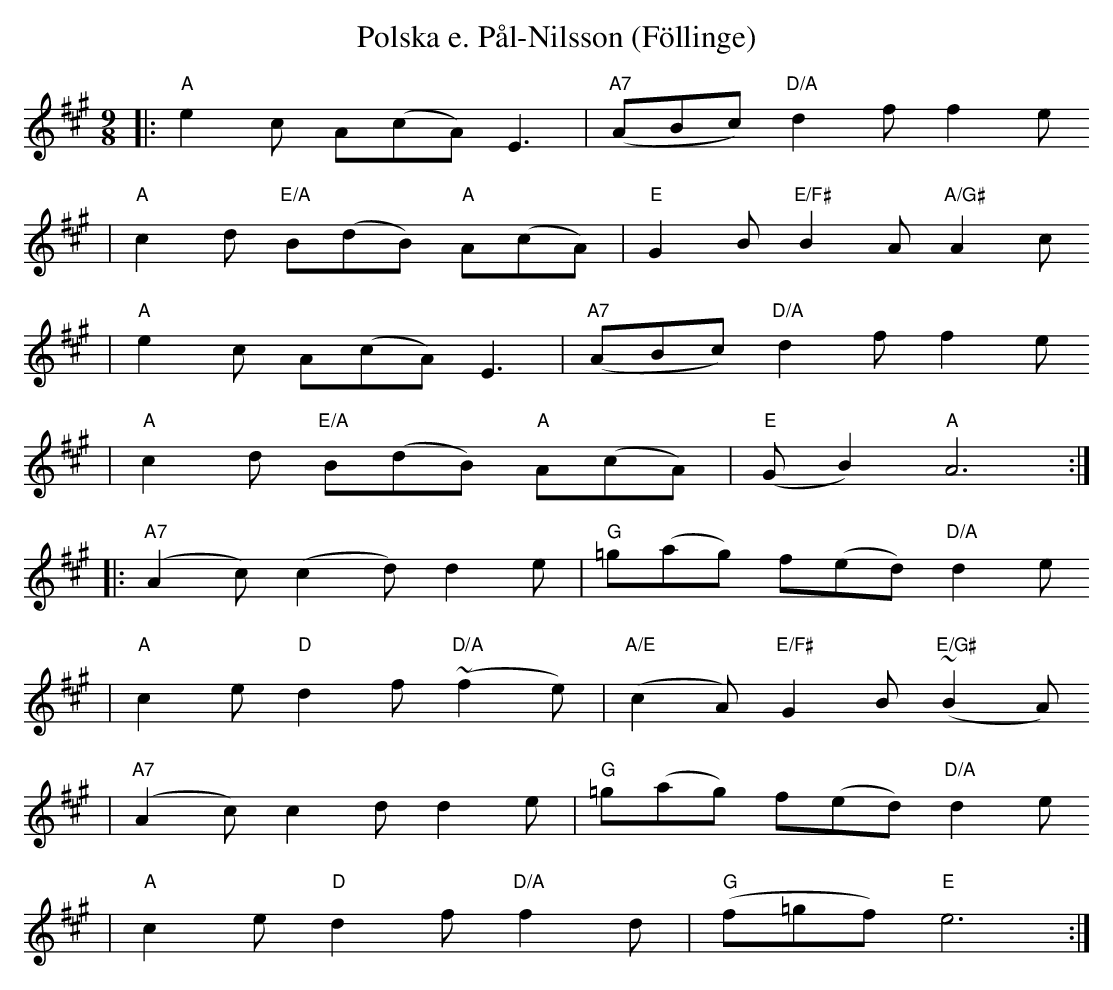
X:1
T:Polska e. Pål-Nilsson (Föllinge)
M:9/8
L:1/8
K:A
|: "A"e2c A(cA) E3 | "A7"(ABc) "D/A"d2f f2e
|  "A"c2d "E/A"B(dB) "A"A(cA) | "E"G2B "E/F#"B2A "A/G#"A2c
|  "A"e2c A(cA) E3 | "A7"(ABc) "D/A"d2f f2e
|  "A"c2d "E/A"B(dB) "A"A(cA) | "E"(GB2) "A"A6 :|
|: "A7"(A2c) (c2d) d2e | "G"=g(ag) f(ed) "D/A"d2e
|  "A"c2e "D"d2f "D/A"(~f2e) | "A/E"(c2A) "E/F#"G2B "E/G#"(~B2A)
|  "A7"(A2c) c2d d2e | "G"=g(ag) f(ed) "D/A"d2e
|  "A"c2e "D"d2f "D/A"f2d | "G"(f=gf) "E"e6 :|
